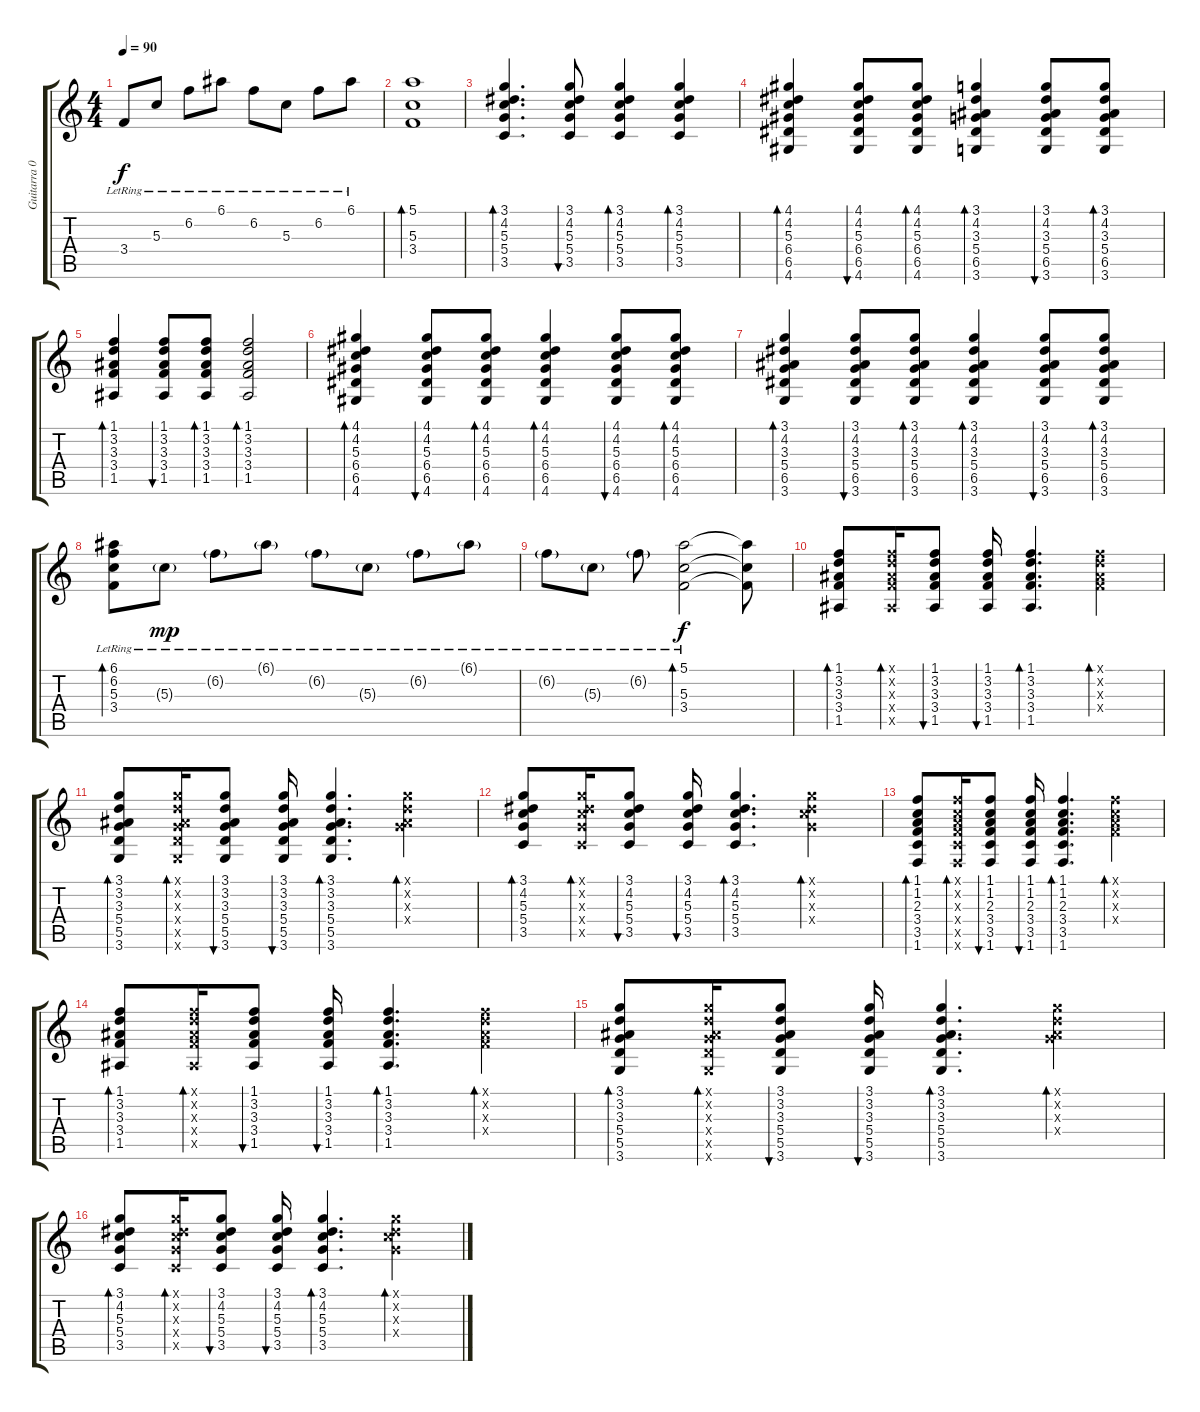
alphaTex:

\track ("Guitarra 01" "Guitarra 0") {instrument acousticguitarsteel}
\staff {score tabs}
\tuning (E4 B3 G3 D3 A2 E2) {hide}
\ts (4 4)
\tempo 90
\clef g2
\ks c
3.4{lr}.8{dy f} 5.3{lr}.8 6.2{lr}.8 6.1{lr}.8 6.2{lr}.8 5.3{lr}.8 6.2{lr}.8 6.1{lr}.8 |
(5.1 5.3 3.4).1{bd 240} |
(3.1 4.2 5.3 5.4 3.5).4{d bd 60} (3.1 4.2 5.3 5.4 3.5).8{bu 60} (3.1 4.2 5.3 5.4 3.5).4{bd 60} (3.1 4.2 5.3 5.4 3.5).4{bd 60} |
(4.1 4.2 5.3 6.4 6.5 4.6).4{bd 60} (4.1 4.2 5.3 6.4 6.5 4.6).8{bu 60} (4.1 4.2 5.3 6.4 6.5 4.6).8{bd 60} (3.1 4.2 3.3 5.4 6.5 3.6).4{bd 60} (3.1 4.2 3.3 5.4 6.5 3.6).8{bu 60} (3.1 4.2 3.3 5.4 6.5 3.6).8{bd 60} |
(1.1 3.2 3.3 3.4 1.5).4{bd 60} (1.1 3.2 3.3 3.4 1.5).8{bu 60} (1.1 3.2 3.3 3.4 1.5).8{bd 60} (1.1 3.2 3.3 3.4 1.5).2{bd 60} |
(4.1 4.2 5.3 6.4 6.5 4.6).4{bd 60} (4.1 4.2 5.3 6.4 6.5 4.6).8{bu 60} (4.1 4.2 5.3 6.4 6.5 4.6).8{bd 60} (4.1 4.2 5.3 6.4 6.5 4.6).4{bd 60} (4.1 4.2 5.3 6.4 6.5 4.6).8{bu 60} (4.1 4.2 5.3 6.4 6.5 4.6).8{bd 60} |
(3.1 4.2 3.3 5.4 6.5 3.6).4{bd 60} (3.1 4.2 3.3 5.4 6.5 3.6).8{bu 60} (3.1 4.2 3.3 5.4 6.5 3.6).8{bd 60} (3.1 4.2 3.3 5.4 6.5 3.6).4{bd 60} (3.1 4.2 3.3 5.4 6.5 3.6).8{bu 60} (3.1 4.2 3.3 5.4 6.5 3.6).8{bd 60} |
(6.1{lr} 6.2{lr} 5.3{lr} 3.4{lr}).8{bd 120} 5.3{g lr}.8{dy mp} 6.2{g lr}.8 6.1{g lr}.8 6.2{g lr}.8 5.3{g lr}.8 6.2{g lr}.8 6.1{g lr}.8 |
6.2{g lr}.8 5.3{g lr}.8 6.2{g lr}.8 (5.1{lr} 5.3{lr} 3.4{lr}).2{bd 120 dy f} (5.1{t} 5.3{t} 3.4{t}).8 |
(1.1 3.2 3.3 3.4 1.5).8{bd 30} (1.1{x} 3.2{x} 3.3{x} 3.4{x} 1.5{x}).16{bd 30} (1.1 3.2 3.3 3.4 1.5).8{bu 30} (1.1 3.2 3.3 3.4 1.5).16{bu 30} (1.1 3.2 3.3 3.4 1.5).4{d bd 30} (1.1{x} 3.2{x} 3.3{x} 3.4{x}).4{bd 30} |
(3.1 3.2 3.3 5.4 5.5 3.6).8{bd 30} (3.1{x} 3.2{x} 3.3{x} 5.4{x} 5.5{x} 3.6{x}).16{bd 30} (3.1 3.2 3.3 5.4 5.5 3.6).8{bu 30} (3.1 3.2 3.3 5.4 5.5 3.6).16{bu 30} (3.1 3.2 3.3 5.4 5.5 3.6).4{d bd 30} (3.1{x} 3.2{x} 3.3{x} 5.4{x}).4{bd 30} |
(3.1 4.2 5.3 5.4 3.5).8{bd 30} (3.1{x} 4.2{x} 5.3{x} 5.4{x} 3.5{x}).16{bd 30} (3.1 4.2 5.3 5.4 3.5).8{bu 30} (3.1 4.2 5.3 5.4 3.5).16{bu 30} (3.1 4.2 5.3 5.4 3.5).4{d bd 30} (3.1{x} 4.2{x} 5.3{x} 5.4{x}).4{bd 30} |
(1.1 1.2 2.3 3.4 3.5 1.6).8{bd 30} (1.1{x} 1.2{x} 2.3{x} 3.4{x} 3.5{x} 1.6{x}).16{bd 30} (1.1 1.2 2.3 3.4 3.5 1.6).8{bu 30} (1.1 1.2 2.3 3.4 3.5 1.6).16{bu 30} (1.1 1.2 2.3 3.4 3.5 1.6).4{d bd 30} (1.1{x} 1.2{x} 2.3{x} 3.4{x}).4{bd 30} |
(1.1 3.2 3.3 3.4 1.5).8{bd 30} (1.1{x} 3.2{x} 3.3{x} 3.4{x} 1.5{x}).16{bd 30} (1.1 3.2 3.3 3.4 1.5).8{bu 30} (1.1 3.2 3.3 3.4 1.5).16{bu 30} (1.1 3.2 3.3 3.4 1.5).4{d bd 30} (1.1{x} 3.2{x} 3.3{x} 3.4{x}).4{bd 30} |
(3.1 3.2 3.3 5.4 5.5 3.6).8{bd 30} (3.1{x} 3.2{x} 3.3{x} 5.4{x} 5.5{x} 3.6{x}).16{bd 30} (3.1 3.2 3.3 5.4 5.5 3.6).8{bu 30} (3.1 3.2 3.3 5.4 5.5 3.6).16{bu 30} (3.1 3.2 3.3 5.4 5.5 3.6).4{d bd 30} (3.1{x} 3.2{x} 3.3{x} 5.4{x}).4{bd 30} |
(3.1 4.2 5.3 5.4 3.5).8{bd 30} (3.1{x} 4.2{x} 5.3{x} 5.4{x} 3.5{x}).16{bd 30} (3.1 4.2 5.3 5.4 3.5).8{bu 30} (3.1 4.2 5.3 5.4 3.5).16{bu 30} (3.1 4.2 5.3 5.4 3.5).4{d bd 30} (3.1{x} 4.2{x} 5.3{x} 5.4{x}).4{bd 30}
